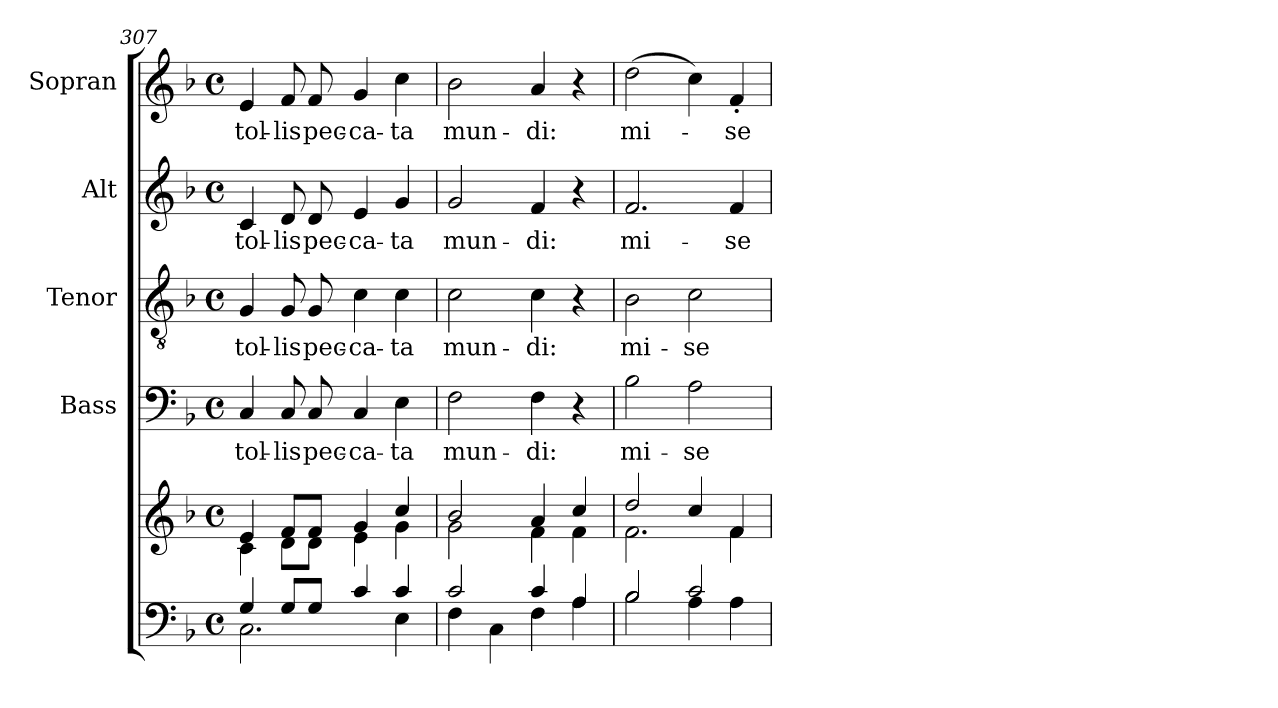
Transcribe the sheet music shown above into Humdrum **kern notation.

**kern	**kern	**kern	**text	**kern	**text	**kern	**text	**kern	**text
*part5	*part5	*part4	*part4	*part3	*part3	*part2	*part2	*part1	*part1
*staff6	*staff5	*staff4	*staff4	*staff3	*staff3	*staff2	*staff2	*staff1	*staff1
*	*	*I"Bass	*	*I"Tenor	*	*I"Alt	*	*I"Sopran	*
*	*	*I'B.	*	*I'T.	*	*I'A.	*	*I'S.	*
*clefF4	*clefG2	*clefF4	*	*clefGv2	*	*clefG2	*	*clefG2	*
*k[b-]	*k[b-]	*k[b-]	*	*k[b-]	*	*k[b-]	*	*k[b-]	*
*F:	*F:	*F:	*	*F:	*	*F:	*	*F:	*
*M4/4	*M4/4	*M4/4	*	*M4/4	*	*M4/4	*	*M4/4	*
*met(c)	*met(c)	*met(c)	*	*met(c)	*	*met(c)	*	*met(c)	*
=307	=307	=307	=307	=307	=307	=307	=307	=307	=307
*^	*^	*	*	*	*	*	*	*	*
!	!	!	!	!	!LO:LY:b	!	!LO:LY:b	!	!LO:LY:b	!	!LO:LY:b
4G/	2.C\	4e/	4c\	4C/	tol-	4G/	tol-	4c/	tol-	4e/	tol-
!	!	!	!	!	!LO:LY:b	!	!LO:LY:b	!	!LO:LY:b	!	!LO:LY:b
8G/L	.	8f/L	8d\L	8C/	-lis	8G/	-lis	8d/	-lis	8f/	-lis
!	!	!	!	!	!LO:LY:b	!	!LO:LY:b	!	!LO:LY:b	!	!LO:LY:b
8G/J	.	8f/J	8d\J	8C/	pec-	8G/	pec-	8d/	pec-	8f/	pec-
!	!	!	!	!	!LO:LY:b	!	!LO:LY:b	!	!LO:LY:b	!	!LO:LY:b
4c/	.	4g/	4e\	4C/	-ca-	4c\	-ca-	4e/	-ca-	4g/	-ca-
!	!	!	!	!	!LO:LY:b	!	!LO:LY:b	!	!LO:LY:b	!	!LO:LY:b
4c/	4E\	4cc/	4g\	4E\	-ta	4c\	-ta	4g/	-ta	4cc\	-ta
=308	=308	=308	=308	=308	=308	=308	=308	=308	=308	=308	=308
!	!	!	!	!	!LO:LY:b	!	!LO:LY:b	!	!LO:LY:b	!	!LO:LY:b
2c/	4F\	2b-/	2g\	2F\	mun-	2c\	mun-	2g/	mun-	2b-\	mun-
.	4C\	.	.	.	.	.	.	.	.	.	.
!	!	!	!	!	!LO:LY:b	!	!LO:LY:b	!	!LO:LY:b	!	!LO:LY:b
4c/	4F\	4a/	4f\	4F\	-di:	4c\	-di:	4f/	-di:	4a/	-di:
4A/	4A\	4cc/	4f\	4r	.	4r	.	4r	.	4r	.
=309	=309	=309	=309	=309	=309	=309	=309	=309	=309	=309	=309
!	!	!	!	!	!LO:LY:b	!	!LO:LY:b	!	!LO:LY:b	!	!LO:LY:b
2B-/	2B-\	2dd/	2.f\	2B-\	mi-	2B-\	mi-	2.f/	mi-	(>2dd\	mi-
!	!	!	!	!	!LO:LY:b	!	!LO:LY:b	!	!	!	!
2c/	4A\	4cc/	.	2A\	-se-	2c\	-se-	.	.	4cc\)	.
!	!	!	!	!	!	!	!	!	!LO:LY:b	!	!LO:LY:b
.	4A\	4f/	4f\	.	.	.	.	4f/	-se-	4f'</	-se-
*v	*v	*	*	*	*	*	*	*	*	*	*
*	*v	*v	*	*	*	*	*	*	*	*
=	=	=	=	=	=	=	=	=	=
*-	*-	*-	*-	*-	*-	*-	*-	*-	*-
